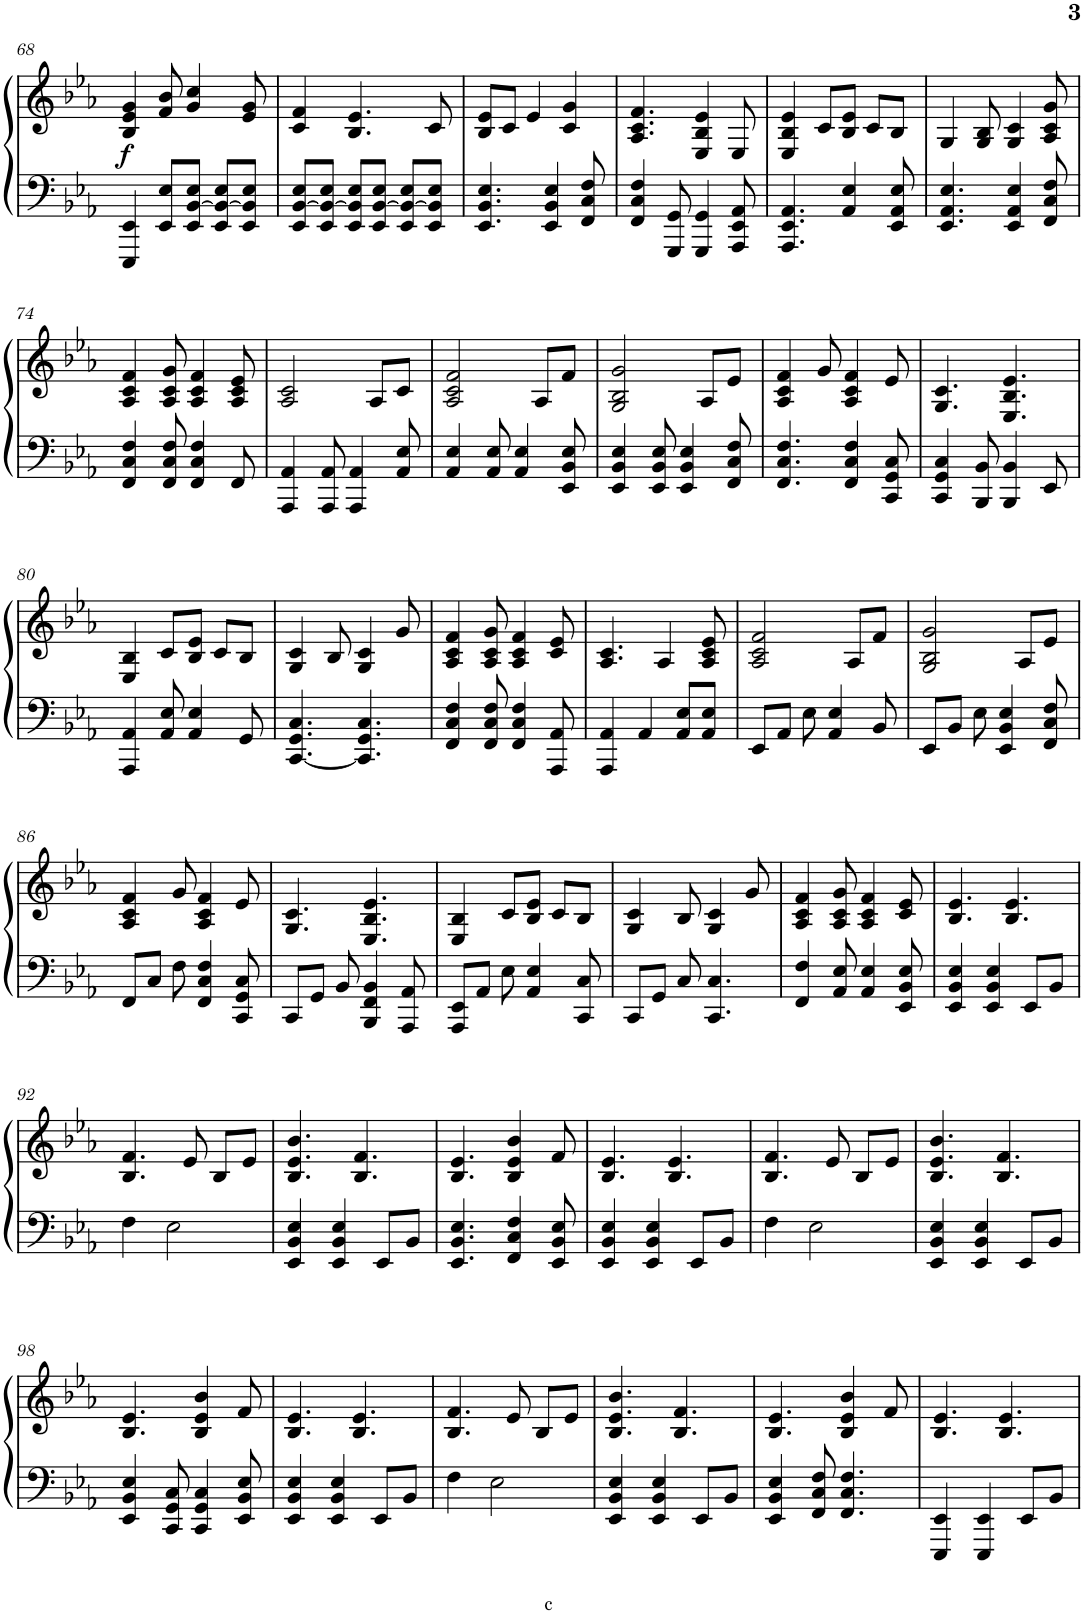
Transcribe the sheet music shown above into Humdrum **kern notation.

**kern	**kern	**dynam
*part1	*part1	*part1
*staff2	*staff1	*staff1/2
*I"Piano	*	*
*I'Pno.	*	*
!!LO:PB:g=z
*clefF4	*clefG2	*
*k[b-e-a-]	*k[b-e-a-]	*
*M3/4	*M3/4	*
=68	=68	=68
!	!	!LO:DY:b
4EEE-/ 4EE-/	4B-/ 4e-/ 4g/	f
8EE-/ 8E-/L	8f/ 8b-/	.
8EE-/ [>8BB-/ 8E-/J	4g/ 4cc/	.
8EE-/ 8BB-/_ 8E-/L	.	.
8EE-/ 8BB-/] 8E-/J	8e-/ 8g/	.
=69	=69	=69
8EE-/ [>8BB-/ 8E-/L	4c/ 4f/	.
8EE-/ 8BB-/_ 8E-/J	.	.
8EE-/ 8BB-/] 8E-/L	4.B-/ 4.e-/	.
8EE-/ [>8BB-/ 8E-/J	.	.
8EE-/ 8BB-/_ 8E-/L	.	.
8EE-/ 8BB-/] 8E-/J	8c/	.
=70	=70	=70
4.EE-/ 4.BB-/ 4.E-/	8B-/ 8e-/L	.
.	8c/J	.
.	4e-/	.
4EE-/ 4BB-/ 4E-/	.	.
.	4c/ 4g/	.
8FF/ 8C/ 8F/	.	.
=71	=71	=71
4FF/ 4C/ 4F/	4.A-/ 4.c/ 4.f/	.
8GGG/ 8GG/	.	.
4GGG/ 4GG/	4E-/ 4B-/ 4e-/	.
8AAA-/ 8EE-/ 8AA-/	8E-/	.
=72	=72	=72
4.AAA-/ 4.EE-/ 4.AA-/	4E-/ 4B-/ 4e-/	.
.	8c/L	.
4AA-/ 4E-/	8B-/ 8e-/J	.
.	8c/L	.
8EE-/ 8AA-/ 8E-/	8B-/J	.
=73	=73	=73
4.EE-/ 4.AA-/ 4.E-/	4G/	.
.	8G/ 8B-/	.
4EE-/ 4AA-/ 4E-/	4G/ 4c/	.
8FF/ 8C/ 8F/	8A-/ 8c/ 8g/	.
!!LO:LB:g=z
=74	=74	=74
4FF/ 4C/ 4F/	4A-/ 4c/ 4f/	.
8FF/ 8C/ 8F/	8A-/ 8c/ 8g/	.
4FF/ 4C/ 4F/	4A-/ 4c/ 4f/	.
8FF/	8A-/ 8c/ 8e-/	.
=75	=75	=75
4AAA-/ 4AA-/	2A-/ 2c/	.
8AAA-/ 8AA-/	.	.
4AAA-/ 4AA-/	.	.
.	8A-/L	.
8AA-/ 8E-/	8c/J	.
=76	=76	=76
4AA-/ 4E-/	2A-/ 2c/ 2f/	.
8AA-/ 8E-/	.	.
4AA-/ 4E-/	.	.
.	8A-/L	.
8EE-/ 8BB-/ 8E-/	8f/J	.
=77	=77	=77
4EE-/ 4BB-/ 4E-/	2G/ 2B-/ 2g/	.
8EE-/ 8BB-/ 8E-/	.	.
4EE-/ 4BB-/ 4E-/	.	.
.	8A-/L	.
8FF/ 8C/ 8F/	8e-/J	.
=78	=78	=78
4.FF/ 4.C/ 4.F/	4A-/ 4c/ 4f/	.
.	8g/	.
4FF/ 4C/ 4F/	4A-/ 4c/ 4f/	.
8CC/ 8GG/ 8C/	8e-/	.
=79	=79	=79
4CC/ 4GG/ 4C/	4.G/ 4.c/	.
8BBB-/ 8BB-/	.	.
4BBB-/ 4BB-/	4.E-/ 4.B-/ 4.e-/	.
8EE-/	.	.
!!LO:LB:g=z
=80	=80	=80
4AAA-/ 4AA-/	4E-/ 4B-/	.
8AA-/ 8E-/	8c/L	.
4AA-/ 4E-/	8B-/ 8e-/J	.
.	8c/L	.
8GG/	8B-/J	.
=81	=81	=81
[<4.CC/ 4.GG/ 4.C/	4G/ 4c/	.
.	8B-/	.
4.CC/] 4.GG/ 4.C/	4G/ 4c/	.
.	8g/	.
=82	=82	=82
4FF/ 4C/ 4F/	4A-/ 4c/ 4f/	.
8FF/ 8C/ 8F/	8A-/ 8c/ 8g/	.
4FF/ 4C/ 4F/	4A-/ 4c/ 4f/	.
8AAA-/ 8AA-/	8c/ 8e-/	.
=83	=83	=83
4AAA-/ 4AA-/	4.A-/ 4.c/	.
4AA-/	.	.
.	4A-/	.
8AA-/ 8E-/L	.	.
8AA-/ 8E-/J	8A-/ 8c/ 8e-/	.
=84	=84	=84
8EE-/L	2A-/ 2c/ 2f/	.
8AA-/J	.	.
8E-\	.	.
4AA-/ 4E-/	.	.
.	8A-/L	.
8BB-/	8f/J	.
=85	=85	=85
8EE-/L	2G/ 2B-/ 2g/	.
8BB-/J	.	.
8E-\	.	.
4EE-/ 4BB-/ 4E-/	.	.
.	8A-/L	.
8FF/ 8C/ 8F/	8e-/J	.
!!LO:LB:g=z
=86	=86	=86
8FF/L	4A-/ 4c/ 4f/	.
8C/J	.	.
8F\	8g/	.
4FF/ 4C/ 4F/	4A-/ 4c/ 4f/	.
8CC/ 8GG/ 8C/	8e-/	.
=87	=87	=87
8CC/L	4.G/ 4.c/	.
8GG/J	.	.
8BB-/	.	.
4BBB-/ 4FF/ 4BB-/	4.E-/ 4.B-/ 4.e-/	.
8AAA-/ 8AA-/	.	.
=88	=88	=88
8AAA-/ 8EE-/L	4E-/ 4B-/	.
8AA-/J	.	.
8E-\	8c/L	.
4AA-/ 4E-/	8B-/ 8e-/J	.
.	8c/L	.
8CC/ 8C/	8B-/J	.
=89	=89	=89
8CC/L	4G/ 4c/	.
8GG/J	.	.
8C/	8B-/	.
4.CC/ 4.C/	4G/ 4c/	.
.	8g/	.
=90	=90	=90
4FF/ 4F/	4A-/ 4c/ 4f/	.
8AA-/ 8E-/	8A-/ 8c/ 8g/	.
4AA-/ 4E-/	4A-/ 4c/ 4f/	.
8EE-/ 8BB-/ 8E-/	8c/ 8e-/	.
=91	=91	=91
4EE-/ 4BB-/ 4E-/	4.B-/ 4.e-/	.
4EE-/ 4BB-/ 4E-/	.	.
.	4.B-/ 4.e-/	.
8EE-/L	.	.
8BB-/J	.	.
!!LO:LB:g=z
=92	=92	=92
4F\	4.B-/ 4.f/	.
2E-\	.	.
.	8e-/	.
.	8B-/L	.
.	8e-/J	.
=93	=93	=93
4EE-/ 4BB-/ 4E-/	4.B-/ 4.e-/ 4.b-/	.
4EE-/ 4BB-/ 4E-/	.	.
.	4.B-/ 4.f/	.
8EE-/L	.	.
8BB-/J	.	.
=94	=94	=94
4.EE-/ 4.BB-/ 4.E-/	4.B-/ 4.e-/	.
4FF/ 4C/ 4F/	4B-/ 4e-/ 4b-/	.
8EE-/ 8BB-/ 8E-/	8f/	.
=95	=95	=95
4EE-/ 4BB-/ 4E-/	4.B-/ 4.e-/	.
4EE-/ 4BB-/ 4E-/	.	.
.	4.B-/ 4.e-/	.
8EE-/L	.	.
8BB-/J	.	.
=96	=96	=96
4F\	4.B-/ 4.f/	.
2E-\	.	.
.	8e-/	.
.	8B-/L	.
.	8e-/J	.
=97	=97	=97
4EE-/ 4BB-/ 4E-/	4.B-/ 4.e-/ 4.b-/	.
4EE-/ 4BB-/ 4E-/	.	.
.	4.B-/ 4.f/	.
8EE-/L	.	.
8BB-/J	.	.
!!LO:LB:g=z
=98	=98	=98
4EE-/ 4BB-/ 4E-/	4.B-/ 4.e-/	.
8CC/ 8GG/ 8C/	.	.
4CC/ 4GG/ 4C/	4B-/ 4e-/ 4b-/	.
8EE-/ 8BB-/ 8E-/	8f/	.
=99	=99	=99
4EE-/ 4BB-/ 4E-/	4.B-/ 4.e-/	.
4EE-/ 4BB-/ 4E-/	.	.
.	4.B-/ 4.e-/	.
8EE-/L	.	.
8BB-/J	.	.
=100	=100	=100
4F\	4.B-/ 4.f/	.
2E-\	.	.
.	8e-/	.
.	8B-/L	.
.	8e-/J	.
=101	=101	=101
4EE-/ 4BB-/ 4E-/	4.B-/ 4.e-/ 4.b-/	.
4EE-/ 4BB-/ 4E-/	.	.
.	4.B-/ 4.f/	.
8EE-/L	.	.
8BB-/J	.	.
=102	=102	=102
4EE-/ 4BB-/ 4E-/	4.B-/ 4.e-/	.
8FF/ 8C/ 8F/	.	.
4.FF/ 4.C/ 4.F/	4B-/ 4e-/ 4b-/	.
.	8f/	.
=103	=103	=103
4EEE-/ 4EE-/	4.B-/ 4.e-/	.
4EEE-/ 4EE-/	.	.
.	4.B-/ 4.e-/	.
8EE-/L	.	.
8BB-/J	.	.
=	=	=
*-	*-	*-
